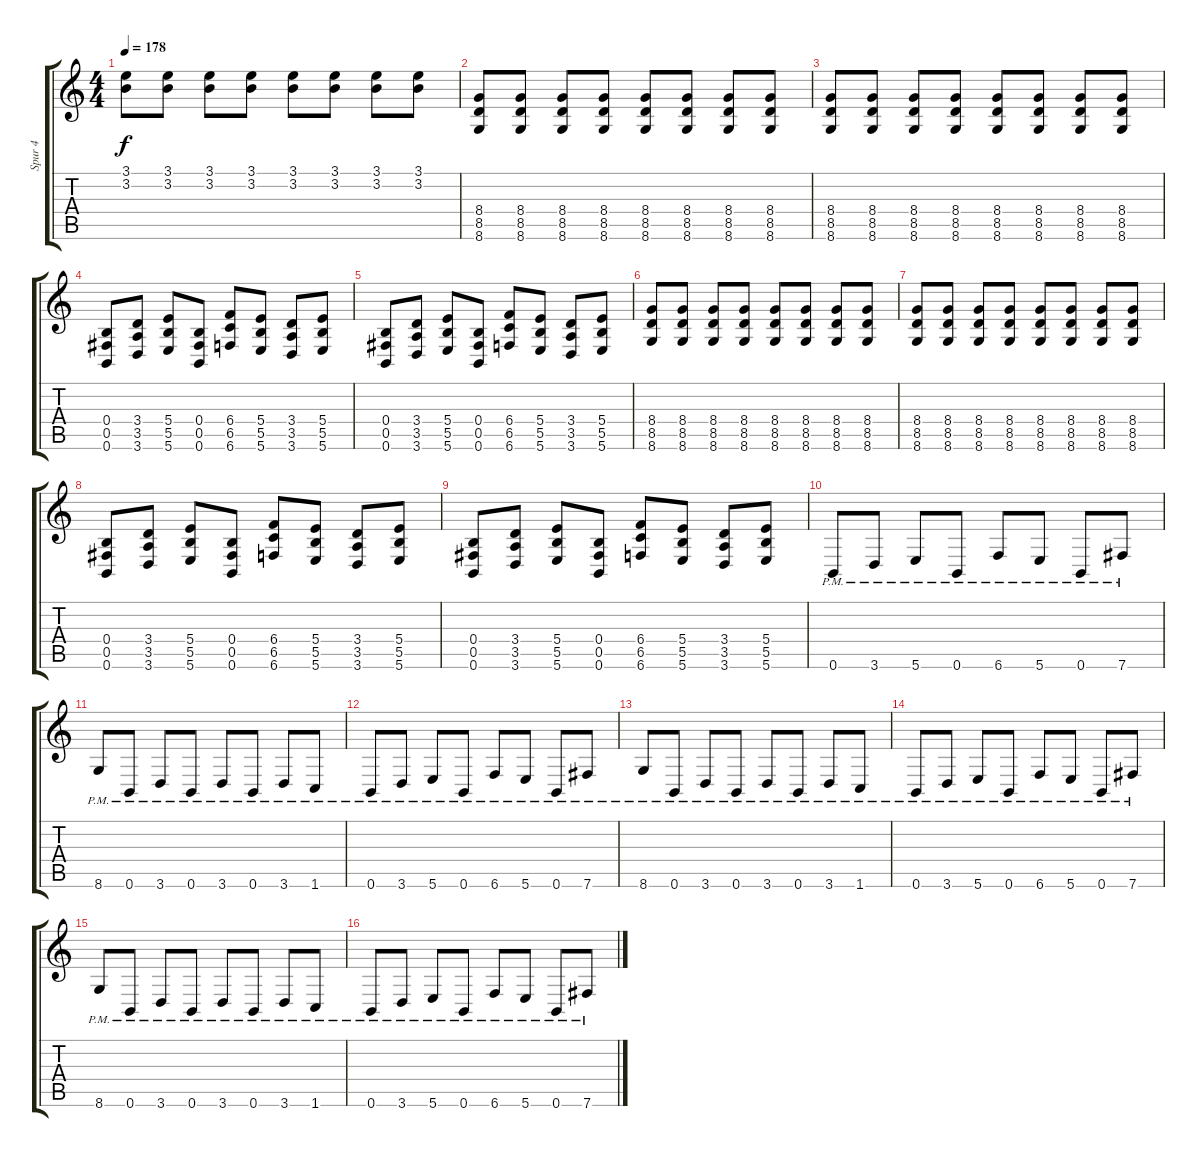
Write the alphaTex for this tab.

\track ("Spur 4" "Spur 4") {instrument distortionguitar}
\staff {score tabs}
\tuning (Db4 Ab3 E3 B2 Gb2 B1) {hide}
\ts (4 4)
\tempo 178
\clef g2
\ks c
(3.1 3.2).8{dy f} (3.1 3.2).8 (3.1 3.2).8 (3.1 3.2).8 (3.1 3.2).8 (3.1 3.2).8 (3.1 3.2).8 (3.1 3.2).8 |
(8.4 8.5 8.6).8 (8.4 8.5 8.6).8 (8.4 8.5 8.6).8 (8.4 8.5 8.6).8 (8.4 8.5 8.6).8 (8.4 8.5 8.6).8 (8.4 8.5 8.6).8 (8.4 8.5 8.6).8 |
(8.4 8.5 8.6).8 (8.4 8.5 8.6).8 (8.4 8.5 8.6).8 (8.4 8.5 8.6).8 (8.4 8.5 8.6).8 (8.4 8.5 8.6).8 (8.4 8.5 8.6).8 (8.4 8.5 8.6).8 |
(0.4 0.5 0.6).8 (3.4 3.5 3.6).8 (5.4 5.5 5.6).8 (0.4 0.5 0.6).8 (6.4 6.5 6.6).8 (5.4 5.5 5.6).8 (3.4 3.5 3.6).8 (5.4 5.5 5.6).8 |
(0.4 0.5 0.6).8 (3.4 3.5 3.6).8 (5.4 5.5 5.6).8 (0.4 0.5 0.6).8 (6.4 6.5 6.6).8 (5.4 5.5 5.6).8 (3.4 3.5 3.6).8 (5.4 5.5 5.6).8 |
(8.4 8.5 8.6).8 (8.4 8.5 8.6).8 (8.4 8.5 8.6).8 (8.4 8.5 8.6).8 (8.4 8.5 8.6).8 (8.4 8.5 8.6).8 (8.4 8.5 8.6).8 (8.4 8.5 8.6).8 |
(8.4 8.5 8.6).8 (8.4 8.5 8.6).8 (8.4 8.5 8.6).8 (8.4 8.5 8.6).8 (8.4 8.5 8.6).8 (8.4 8.5 8.6).8 (8.4 8.5 8.6).8 (8.4 8.5 8.6).8 |
(0.4 0.5 0.6).8 (3.4 3.5 3.6).8 (5.4 5.5 5.6).8 (0.4 0.5 0.6).8 (6.4 6.5 6.6).8 (5.4 5.5 5.6).8 (3.4 3.5 3.6).8 (5.4 5.5 5.6).8 |
(0.4 0.5 0.6).8 (3.4 3.5 3.6).8 (5.4 5.5 5.6).8 (0.4 0.5 0.6).8 (6.4 6.5 6.6).8 (5.4 5.5 5.6).8 (3.4 3.5 3.6).8 (5.4 5.5 5.6).8 |
0.6{pm}.8{balance 12} 3.6{pm}.8 5.6{pm}.8 0.6{pm}.8 6.6{pm}.8 5.6{pm}.8 0.6{pm}.8 7.6{pm}.8 |
8.6{pm}.8 0.6{pm}.8 3.6{pm}.8 0.6{pm}.8 3.6{pm}.8 0.6{pm}.8 3.6{pm}.8 1.6{pm}.8 |
0.6{pm}.8 3.6{pm}.8 5.6{pm}.8 0.6{pm}.8 6.6{pm}.8 5.6{pm}.8 0.6{pm}.8 7.6{pm}.8 |
8.6{pm}.8 0.6{pm}.8 3.6{pm}.8 0.6{pm}.8 3.6{pm}.8 0.6{pm}.8 3.6{pm}.8 1.6{pm}.8 |
0.6{pm}.8 3.6{pm}.8 5.6{pm}.8 0.6{pm}.8 6.6{pm}.8 5.6{pm}.8 0.6{pm}.8 7.6{pm}.8 |
8.6{pm}.8 0.6{pm}.8 3.6{pm}.8 0.6{pm}.8 3.6{pm}.8 0.6{pm}.8 3.6{pm}.8 1.6{pm}.8 |
0.6{pm}.8 3.6{pm}.8 5.6{pm}.8 0.6{pm}.8 6.6{pm}.8 5.6{pm}.8 0.6{pm}.8 7.6{pm}.8
